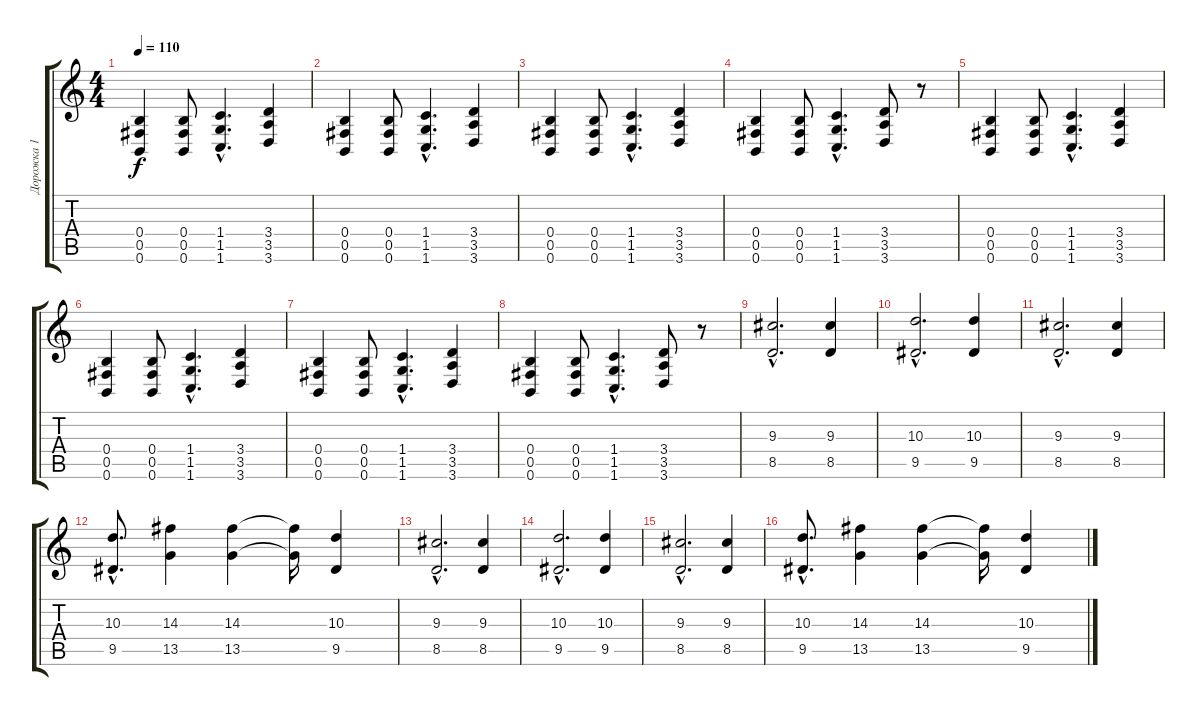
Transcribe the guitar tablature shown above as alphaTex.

\track ("Дорожка 1" "Дорожка 1") {instrument distortionguitar}
\staff {score tabs}
\tuning (Db4 Ab3 E3 B2 Gb2 B1) {hide}
\ts (4 4)
\tempo 110
\clef g2
\ks c
(0.4 0.5 0.6).4{dy f} (0.4 0.5 0.6).8 (1.4{hac} 1.5{hac} 1.6{hac}).4{d} (3.4 3.5 3.6).4 |
(0.4 0.5 0.6).4 (0.4 0.5 0.6).8 (1.4{hac} 1.5{hac} 1.6{hac}).4{d} (3.4 3.5 3.6).4 |
(0.4 0.5 0.6).4 (0.4 0.5 0.6).8 (1.4{hac} 1.5{hac} 1.6{hac}).4{d} (3.4 3.5 3.6).4 |
(0.4 0.5 0.6).4 (0.4 0.5 0.6).8 (1.4{hac} 1.5{hac} 1.6{hac}).4{d} (3.4 3.5 3.6).8 r.8 |
(0.4 0.5 0.6).4 (0.4 0.5 0.6).8 (1.4{hac} 1.5{hac} 1.6{hac}).4{d} (3.4 3.5 3.6).4 |
(0.4 0.5 0.6).4 (0.4 0.5 0.6).8 (1.4{hac} 1.5{hac} 1.6{hac}).4{d} (3.4 3.5 3.6).4 |
(0.4 0.5 0.6).4 (0.4 0.5 0.6).8 (1.4{hac} 1.5{hac} 1.6{hac}).4{d} (3.4 3.5 3.6).4 |
(0.4 0.5 0.6).4 (0.4 0.5 0.6).8 (1.4{hac} 1.5{hac} 1.6{hac}).4{d} (3.4 3.5 3.6).8 r.8 |
(9.3{hac} 8.5{hac}).2{d} (9.3 8.5).4 |
(10.3{hac} 9.5{hac}).2{d} (10.3 9.5).4 |
(9.3{hac} 8.5{hac}).2{d} (9.3 8.5).4 |
(10.3{hac} 9.5{hac}).8{d} (14.3 13.5).4 (14.3 13.5).4 (14.3{t} 13.5{t}).16 (10.3 9.5).4 |
(9.3{hac} 8.5{hac}).2{d} (9.3 8.5).4 |
(10.3{hac} 9.5{hac}).2{d} (10.3 9.5).4 |
(9.3{hac} 8.5{hac}).2{d} (9.3 8.5).4 |
(10.3{hac} 9.5{hac}).8{d} (14.3 13.5).4 (14.3 13.5).4 (14.3{t} 13.5{t}).16 (10.3 9.5).4
